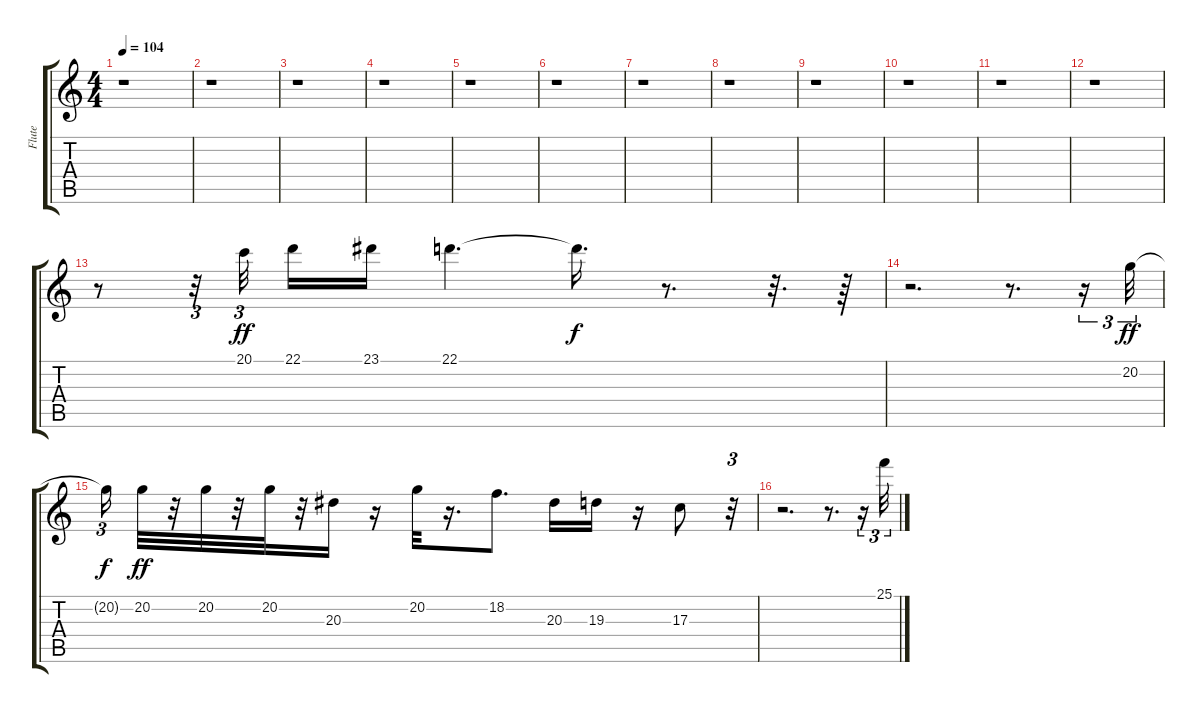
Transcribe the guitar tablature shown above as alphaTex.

\track ("Flute           " "Flute     ") {instrument flute}
\staff {score tabs}
\tuning (E4 B3 G3 D3 A2 E2) {hide}
\ts (4 4)
\tempo 104
\clef g2
\ks c
r.1{dy f} |
r.1 |
r.1 |
r.1 |
r.1 |
r.1 |
r.1 |
r.1 |
r.1 |
r.1 |
r.1 |
r.1 |
r.8 r.32{tu (3 2)} 20.1.32{tu (3 2) dy ff beam splitsecondary} 22.1.16 23.1.16 22.1.4{d} 22.1{t}.16{d dy f} r.8{d} r.32{d} r.64 |
r.2{d} r.8{d} r.16{tu (3 2)} 20.2.32{tu (3 2) dy ff} |
20.2{t}.16{tu (3 2) dy f} 20.2.32{dy ff} r.32 20.2.32 r.32 20.2.32 r.32 20.3.16 r.16 20.2.32 r.16{d} 18.2.8{d} 20.3.16 19.3.16 r.16 17.3.8 r.32{tu (3 2)} |
r.2{d} r.8{d} r.16{tu (3 2)} 25.1.32{tu (3 2)}
